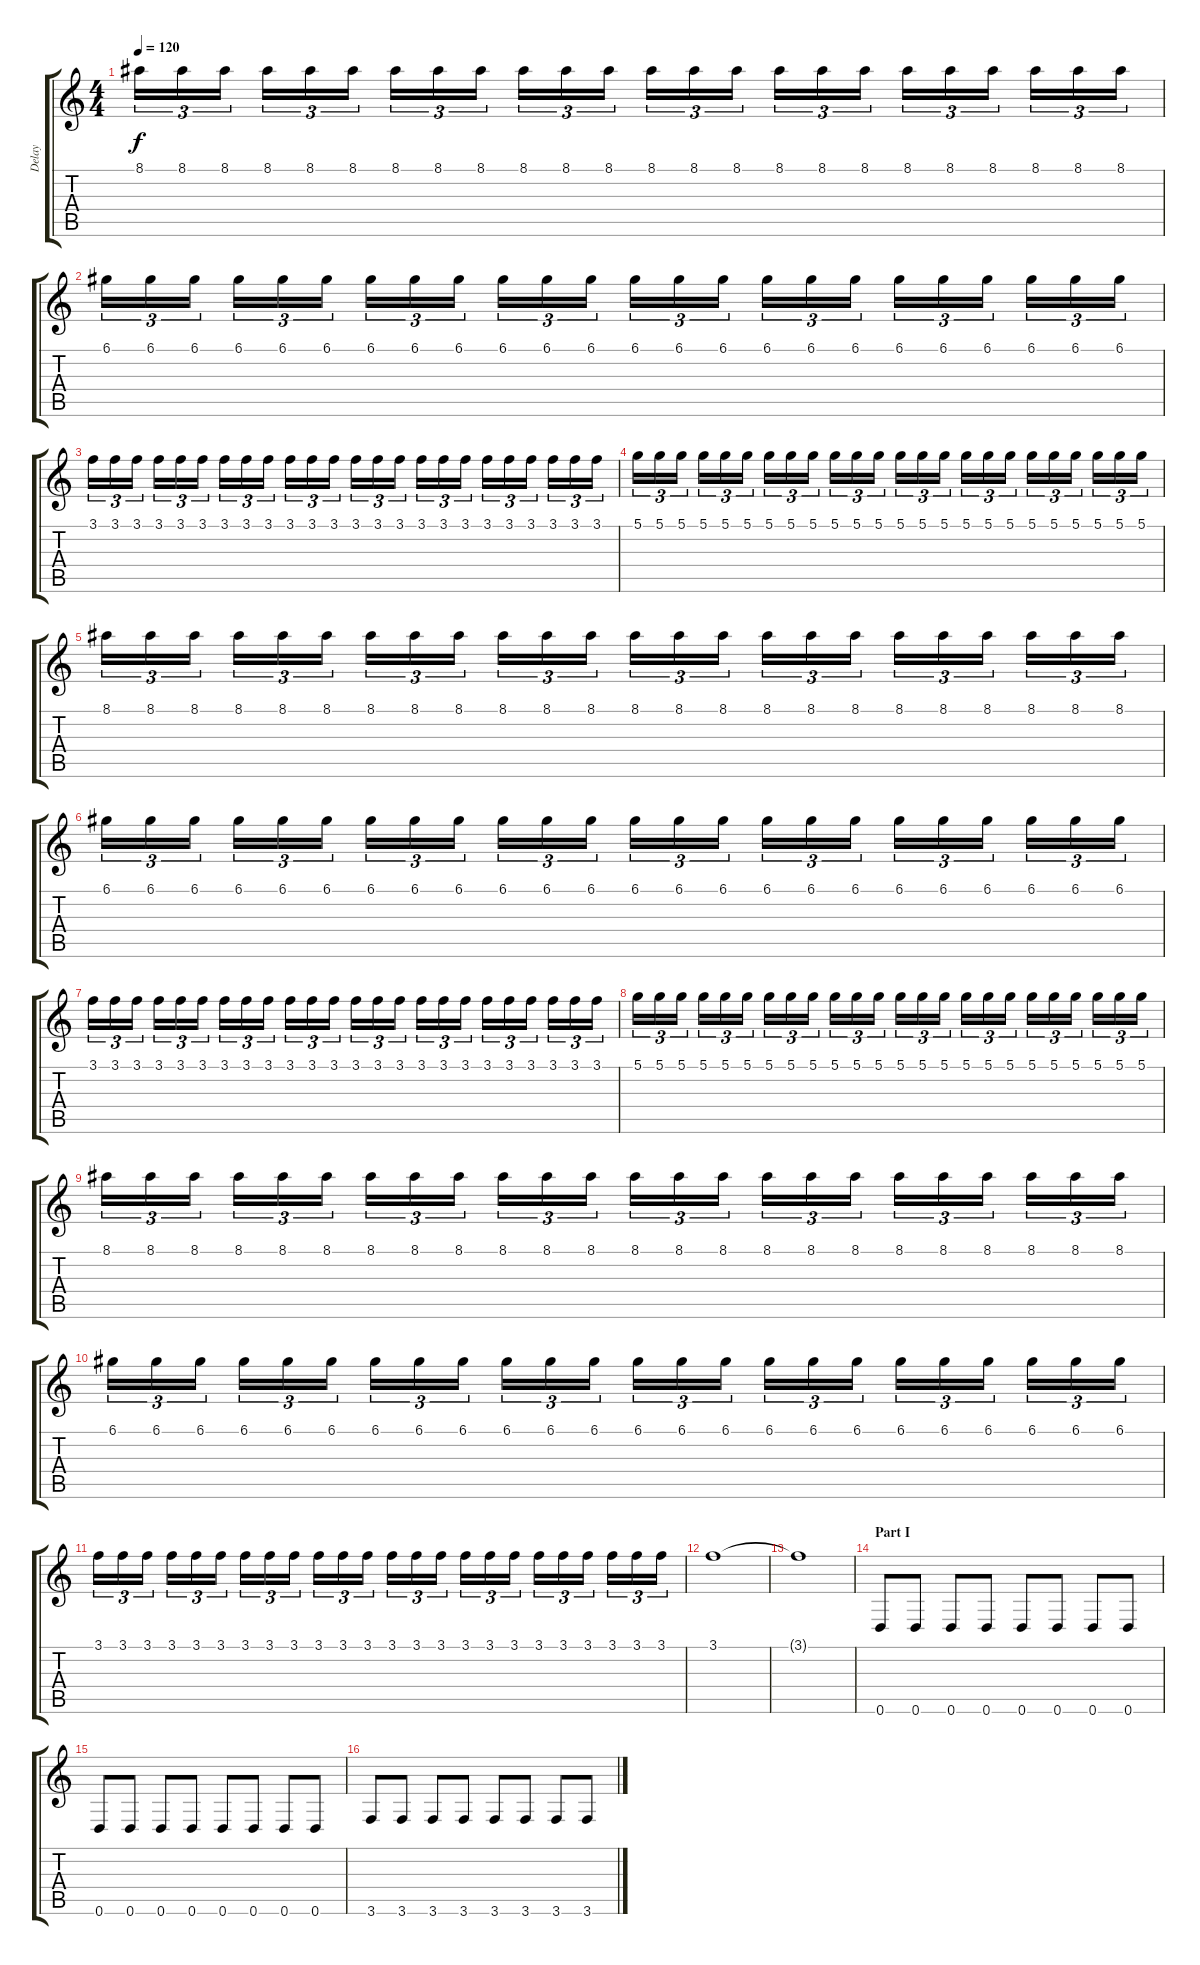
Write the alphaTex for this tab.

\track ("Delay" "Delay") {instrument distortionguitar}
\staff {score tabs}
\tuning (D4 A3 F3 C3 G2 D2) {hide}
\ts (4 4)
\tempo 120
\clef g2
\ks c
8.1.16{tu (3 2) dy f} 8.1.16{tu (3 2)} 8.1.16{tu (3 2)} 8.1.16{tu (3 2)} 8.1.16{tu (3 2)} 8.1.16{tu (3 2)} 8.1.16{tu (3 2)} 8.1.16{tu (3 2)} 8.1.16{tu (3 2)} 8.1.16{tu (3 2)} 8.1.16{tu (3 2)} 8.1.16{tu (3 2)} 8.1.16{tu (3 2)} 8.1.16{tu (3 2)} 8.1.16{tu (3 2)} 8.1.16{tu (3 2)} 8.1.16{tu (3 2)} 8.1.16{tu (3 2)} 8.1.16{tu (3 2)} 8.1.16{tu (3 2)} 8.1.16{tu (3 2)} 8.1.16{tu (3 2)} 8.1.16{tu (3 2)} 8.1.16{tu (3 2)} |
6.1.16{tu (3 2)} 6.1.16{tu (3 2)} 6.1.16{tu (3 2)} 6.1.16{tu (3 2)} 6.1.16{tu (3 2)} 6.1.16{tu (3 2)} 6.1.16{tu (3 2)} 6.1.16{tu (3 2)} 6.1.16{tu (3 2)} 6.1.16{tu (3 2)} 6.1.16{tu (3 2)} 6.1.16{tu (3 2)} 6.1.16{tu (3 2)} 6.1.16{tu (3 2)} 6.1.16{tu (3 2)} 6.1.16{tu (3 2)} 6.1.16{tu (3 2)} 6.1.16{tu (3 2)} 6.1.16{tu (3 2)} 6.1.16{tu (3 2)} 6.1.16{tu (3 2)} 6.1.16{tu (3 2)} 6.1.16{tu (3 2)} 6.1.16{tu (3 2)} |
3.1.16{tu (3 2)} 3.1.16{tu (3 2)} 3.1.16{tu (3 2)} 3.1.16{tu (3 2)} 3.1.16{tu (3 2)} 3.1.16{tu (3 2)} 3.1.16{tu (3 2)} 3.1.16{tu (3 2)} 3.1.16{tu (3 2)} 3.1.16{tu (3 2)} 3.1.16{tu (3 2)} 3.1.16{tu (3 2)} 3.1.16{tu (3 2)} 3.1.16{tu (3 2)} 3.1.16{tu (3 2)} 3.1.16{tu (3 2)} 3.1.16{tu (3 2)} 3.1.16{tu (3 2)} 3.1.16{tu (3 2)} 3.1.16{tu (3 2)} 3.1.16{tu (3 2)} 3.1.16{tu (3 2)} 3.1.16{tu (3 2)} 3.1.16{tu (3 2)} |
5.1.16{tu (3 2)} 5.1.16{tu (3 2)} 5.1.16{tu (3 2)} 5.1.16{tu (3 2)} 5.1.16{tu (3 2)} 5.1.16{tu (3 2)} 5.1.16{tu (3 2)} 5.1.16{tu (3 2)} 5.1.16{tu (3 2)} 5.1.16{tu (3 2)} 5.1.16{tu (3 2)} 5.1.16{tu (3 2)} 5.1.16{tu (3 2)} 5.1.16{tu (3 2)} 5.1.16{tu (3 2)} 5.1.16{tu (3 2)} 5.1.16{tu (3 2)} 5.1.16{tu (3 2)} 5.1.16{tu (3 2)} 5.1.16{tu (3 2)} 5.1.16{tu (3 2)} 5.1.16{tu (3 2)} 5.1.16{tu (3 2)} 5.1.16{tu (3 2)} |
8.1.16{tu (3 2)} 8.1.16{tu (3 2)} 8.1.16{tu (3 2)} 8.1.16{tu (3 2)} 8.1.16{tu (3 2)} 8.1.16{tu (3 2)} 8.1.16{tu (3 2)} 8.1.16{tu (3 2)} 8.1.16{tu (3 2)} 8.1.16{tu (3 2)} 8.1.16{tu (3 2)} 8.1.16{tu (3 2)} 8.1.16{tu (3 2)} 8.1.16{tu (3 2)} 8.1.16{tu (3 2)} 8.1.16{tu (3 2)} 8.1.16{tu (3 2)} 8.1.16{tu (3 2)} 8.1.16{tu (3 2)} 8.1.16{tu (3 2)} 8.1.16{tu (3 2)} 8.1.16{tu (3 2)} 8.1.16{tu (3 2)} 8.1.16{tu (3 2)} |
6.1.16{tu (3 2)} 6.1.16{tu (3 2)} 6.1.16{tu (3 2)} 6.1.16{tu (3 2)} 6.1.16{tu (3 2)} 6.1.16{tu (3 2)} 6.1.16{tu (3 2)} 6.1.16{tu (3 2)} 6.1.16{tu (3 2)} 6.1.16{tu (3 2)} 6.1.16{tu (3 2)} 6.1.16{tu (3 2)} 6.1.16{tu (3 2)} 6.1.16{tu (3 2)} 6.1.16{tu (3 2)} 6.1.16{tu (3 2)} 6.1.16{tu (3 2)} 6.1.16{tu (3 2)} 6.1.16{tu (3 2)} 6.1.16{tu (3 2)} 6.1.16{tu (3 2)} 6.1.16{tu (3 2)} 6.1.16{tu (3 2)} 6.1.16{tu (3 2)} |
3.1.16{tu (3 2)} 3.1.16{tu (3 2)} 3.1.16{tu (3 2)} 3.1.16{tu (3 2)} 3.1.16{tu (3 2)} 3.1.16{tu (3 2)} 3.1.16{tu (3 2)} 3.1.16{tu (3 2)} 3.1.16{tu (3 2)} 3.1.16{tu (3 2)} 3.1.16{tu (3 2)} 3.1.16{tu (3 2)} 3.1.16{tu (3 2)} 3.1.16{tu (3 2)} 3.1.16{tu (3 2)} 3.1.16{tu (3 2)} 3.1.16{tu (3 2)} 3.1.16{tu (3 2)} 3.1.16{tu (3 2)} 3.1.16{tu (3 2)} 3.1.16{tu (3 2)} 3.1.16{tu (3 2)} 3.1.16{tu (3 2)} 3.1.16{tu (3 2)} |
5.1.16{tu (3 2)} 5.1.16{tu (3 2)} 5.1.16{tu (3 2)} 5.1.16{tu (3 2)} 5.1.16{tu (3 2)} 5.1.16{tu (3 2)} 5.1.16{tu (3 2)} 5.1.16{tu (3 2)} 5.1.16{tu (3 2)} 5.1.16{tu (3 2)} 5.1.16{tu (3 2)} 5.1.16{tu (3 2)} 5.1.16{tu (3 2)} 5.1.16{tu (3 2)} 5.1.16{tu (3 2)} 5.1.16{tu (3 2)} 5.1.16{tu (3 2)} 5.1.16{tu (3 2)} 5.1.16{tu (3 2)} 5.1.16{tu (3 2)} 5.1.16{tu (3 2)} 5.1.16{tu (3 2)} 5.1.16{tu (3 2)} 5.1.16{tu (3 2)} |
8.1.16{tu (3 2)} 8.1.16{tu (3 2)} 8.1.16{tu (3 2)} 8.1.16{tu (3 2)} 8.1.16{tu (3 2)} 8.1.16{tu (3 2)} 8.1.16{tu (3 2)} 8.1.16{tu (3 2)} 8.1.16{tu (3 2)} 8.1.16{tu (3 2)} 8.1.16{tu (3 2)} 8.1.16{tu (3 2)} 8.1.16{tu (3 2)} 8.1.16{tu (3 2)} 8.1.16{tu (3 2)} 8.1.16{tu (3 2)} 8.1.16{tu (3 2)} 8.1.16{tu (3 2)} 8.1.16{tu (3 2)} 8.1.16{tu (3 2)} 8.1.16{tu (3 2)} 8.1.16{tu (3 2)} 8.1.16{tu (3 2)} 8.1.16{tu (3 2)} |
6.1.16{tu (3 2)} 6.1.16{tu (3 2)} 6.1.16{tu (3 2)} 6.1.16{tu (3 2)} 6.1.16{tu (3 2)} 6.1.16{tu (3 2)} 6.1.16{tu (3 2)} 6.1.16{tu (3 2)} 6.1.16{tu (3 2)} 6.1.16{tu (3 2)} 6.1.16{tu (3 2)} 6.1.16{tu (3 2)} 6.1.16{tu (3 2)} 6.1.16{tu (3 2)} 6.1.16{tu (3 2)} 6.1.16{tu (3 2)} 6.1.16{tu (3 2)} 6.1.16{tu (3 2)} 6.1.16{tu (3 2)} 6.1.16{tu (3 2)} 6.1.16{tu (3 2)} 6.1.16{tu (3 2)} 6.1.16{tu (3 2)} 6.1.16{tu (3 2)} |
3.1.16{tu (3 2)} 3.1.16{tu (3 2)} 3.1.16{tu (3 2)} 3.1.16{tu (3 2)} 3.1.16{tu (3 2)} 3.1.16{tu (3 2)} 3.1.16{tu (3 2)} 3.1.16{tu (3 2)} 3.1.16{tu (3 2)} 3.1.16{tu (3 2)} 3.1.16{tu (3 2)} 3.1.16{tu (3 2)} 3.1.16{tu (3 2)} 3.1.16{tu (3 2)} 3.1.16{tu (3 2)} 3.1.16{tu (3 2)} 3.1.16{tu (3 2)} 3.1.16{tu (3 2)} 3.1.16{tu (3 2)} 3.1.16{tu (3 2)} 3.1.16{tu (3 2)} 3.1.16{tu (3 2)} 3.1.16{tu (3 2)} 3.1.16{tu (3 2)} |
3.1.1 |
3.1{t}.1 |
\section ("" "Part I")
0.6.8 0.6.8 0.6.8 0.6.8 0.6.8 0.6.8 0.6.8 0.6.8 |
0.6.8 0.6.8 0.6.8 0.6.8 0.6.8 0.6.8 0.6.8 0.6.8 |
3.6.8 3.6.8 3.6.8 3.6.8 3.6.8 3.6.8 3.6.8 3.6.8
